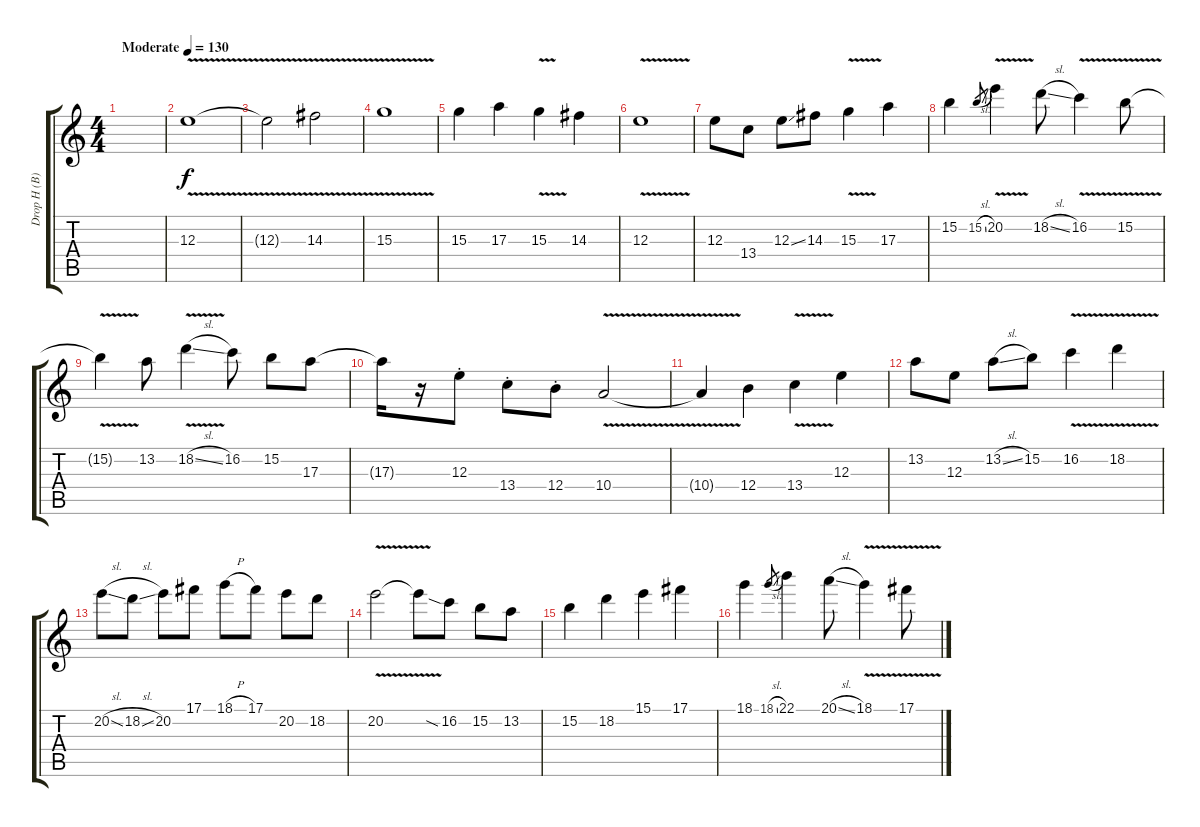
\track ("Drop H (B)" "Drop H (B)") {instrument distortionguitar}
\staff {score tabs}
\tuning (Db4 Ab3 E3 B2 Gb2 B1) {hide}
\ts (4 4)
\tempo (130 "Moderate")
\clef g2
\ks c
|
12.3{v}.1 |
12.3{t}.2 14.3{v}.2 |
15.3{v}.1 |
15.3.4 17.3.4 15.3{v}.4 14.3.4 |
12.3{v}.1 |
12.3.8 13.4.8 12.3{ss}.8 14.3.8 15.3{v}.4 17.3.4 |
15.2.4 15.2{sl}.8{gr} 20.2{v}.4 18.2{sl}.8 16.2{v}.4 15.2{v}.8 |
15.2{t}.4 13.2.8 18.2{v sl}.4 16.2.8 15.2.8 17.3.8 |
17.3{t}.16 r.16 12.3{st}.8 13.4{st}.8 12.4{st}.8 10.4{v}.2 |
10.4{t}.4 12.4.4 13.4{v}.4 12.3.4 |
13.2.8 12.3.8 13.2{sl}.8 15.2.8 16.2{v}.4 18.2{v}.4 |
20.2{sl}.8 18.2{sl}.8 20.2.8 17.1.8 18.1{h}.8 17.1.8 20.2.8 18.2.8 |
20.2{v}.2 20.2{t}.8 16.2{sia}.8 15.2.8 13.2.8 |
15.2.4 18.2.4 15.1.4 17.1.4 |
18.1.4 18.1{sl}.8{gr} 22.1.4 20.1{sl}.8 18.1{v}.4 17.1{v}.8
